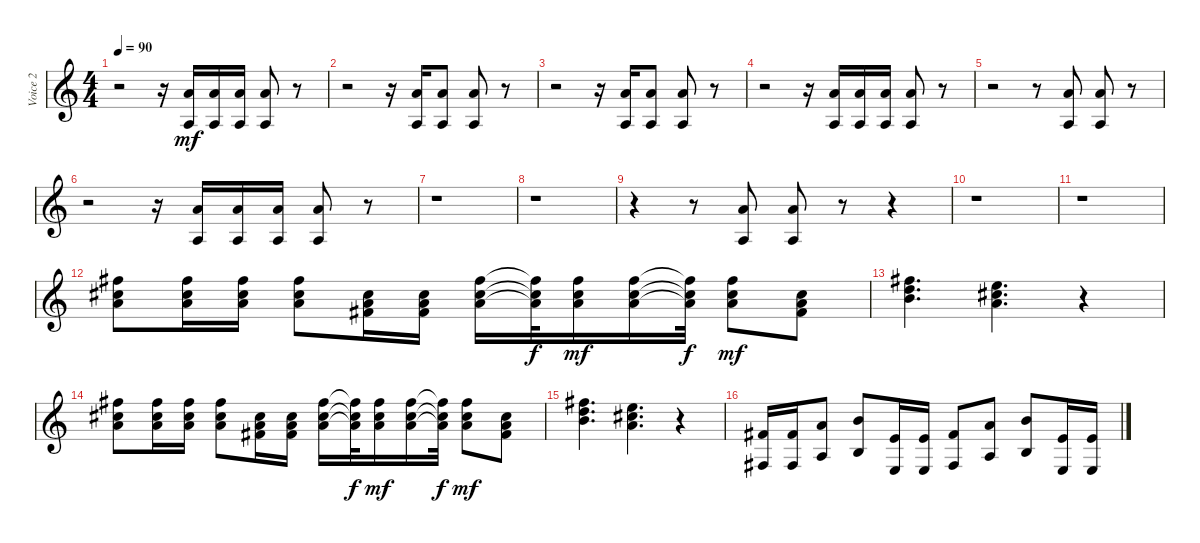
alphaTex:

\track ("Voice 2" "Voice 2") {instrument voiceoohs}
\staff {score}
\tuning (E4 B3 G3 D3 A2 E2) {hide}
\ts (4 4)
\tempo 90
\clef g2
\ks c
r.2{dy mf} r.16 (10.2 12.5).16 (10.2 12.5).16 (10.2 12.5).16 (10.2 12.5).8 r.8 |
r.2 r.16 (10.2 12.5).16 (10.2 12.5).8 (10.2 12.5).8 r.8 |
r.2 r.16 (10.2 12.5).16 (10.2 12.5).8 (10.2 12.5).8 r.8 |
r.2 r.16 (10.2 12.5).16 (10.2 12.5).16 (10.2 12.5).16 (10.2 12.5).8 r.8 |
r.2 r.8 (10.2 12.5).8 (10.2 12.5).8 r.8 |
r.2 r.16 (10.2 12.5).16 (10.2 12.5).16 (10.2 12.5).16 (10.2 12.5).8 r.8 |
r.1 |
r.1 |
r.4 r.8 (5.1 7.4).8 (5.1 7.4).8 r.8 r.4 |
r.1 |
r.1 |
(14.1 14.2 14.3).8 (14.1 14.2 14.3).16 (14.1 14.2 14.3).16 (14.1 14.2 14.3).8 (14.2 14.3 16.4).16 (14.2 14.3 16.4).16 (14.1 14.2 14.3).16 (14.1{t} 14.2{t} 14.3{t}).32{dy f} (14.1 14.2 14.3).16{dy mf} (14.1 14.2 14.3).16 (14.1{t} 14.2{t} 14.3{t}).32{dy f} (14.1 14.2 14.3).8{dy mf} (14.2 14.3 16.4).8 |
(14.1 15.2 16.3).4{d} (12.1 14.2 14.3).4{d} r.4 |
(14.1 14.2 14.3).8 (14.1 14.2 14.3).16 (14.1 14.2 14.3).16 (14.1 14.2 14.3).8 (14.2 14.3 16.4).16 (14.2 14.3 16.4).16 (14.1 14.2 14.3).16 (14.1{t} 14.2{t} 14.3{t}).32{dy f} (14.1 14.2 14.3).16{dy mf} (14.1 14.2 14.3).16 (14.1{t} 14.2{t} 14.3{t}).32{dy f} (14.1 14.2 14.3).8{dy mf} (14.2 14.3 16.4).8 |
(14.1 15.2 16.3).4{d} (12.1 14.2 14.3).4{d} r.4 |
(16.4 14.6).16 (16.4 14.6).16 (14.3 12.5).8 (12.2 14.5).8 (14.4 12.6).16 (14.4 12.6).16 (11.3 9.5).8 (10.2 12.5).8 (7.1 0.2).8 (0.1 7.5).16 (0.1 7.5).16
